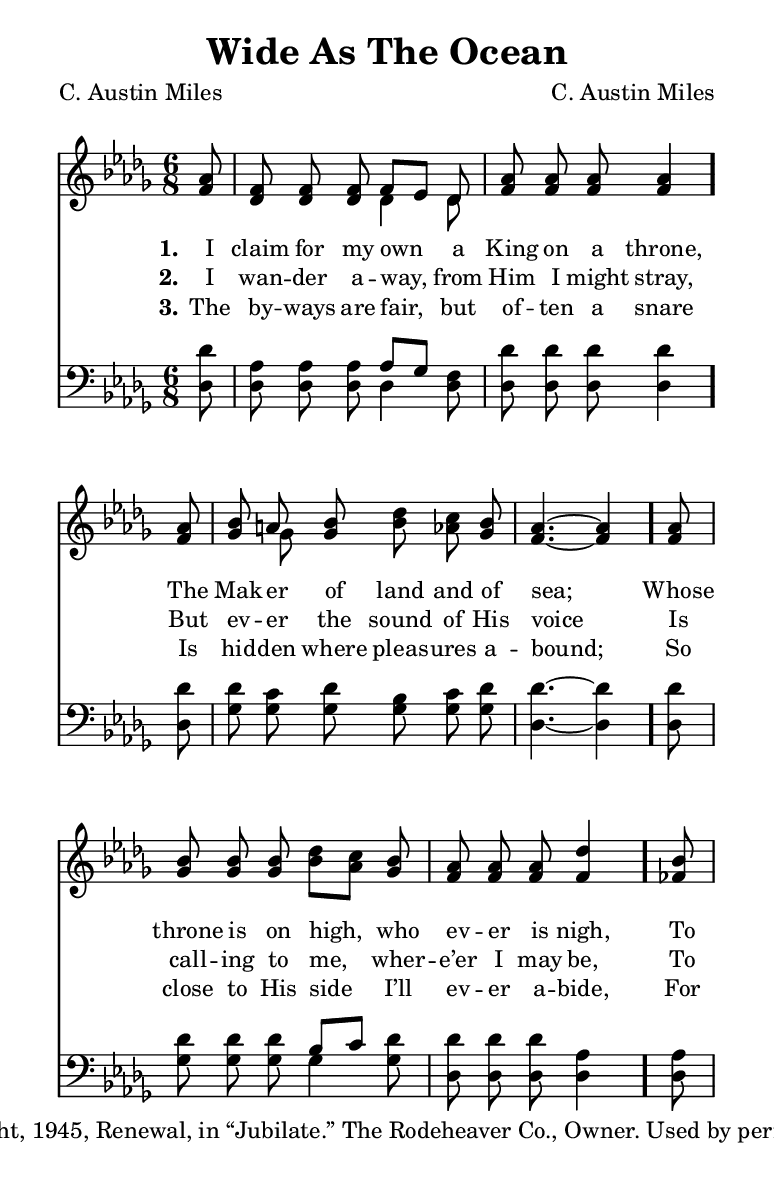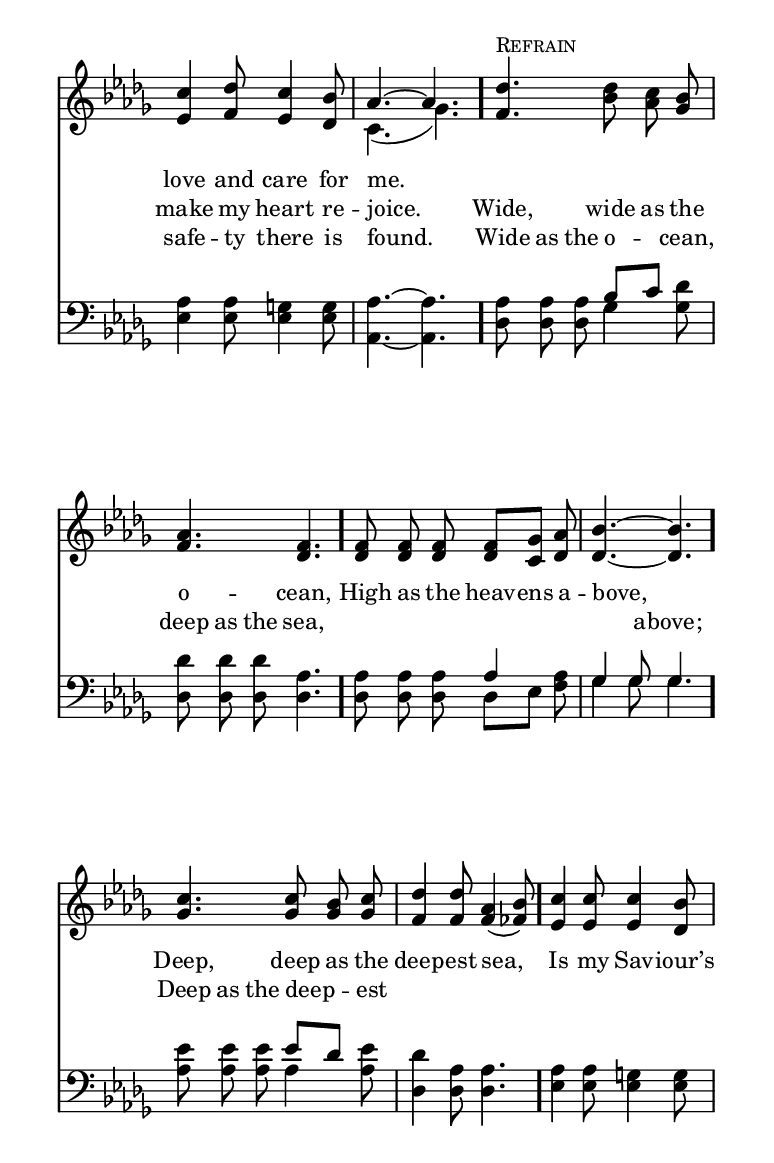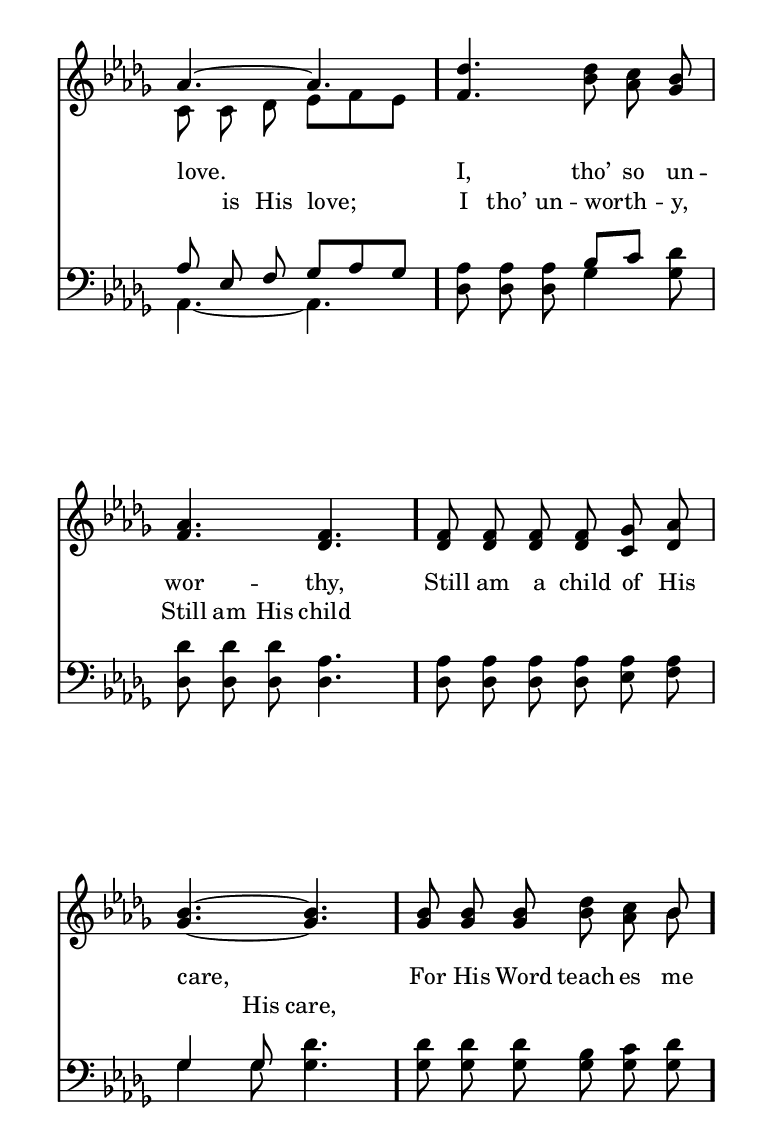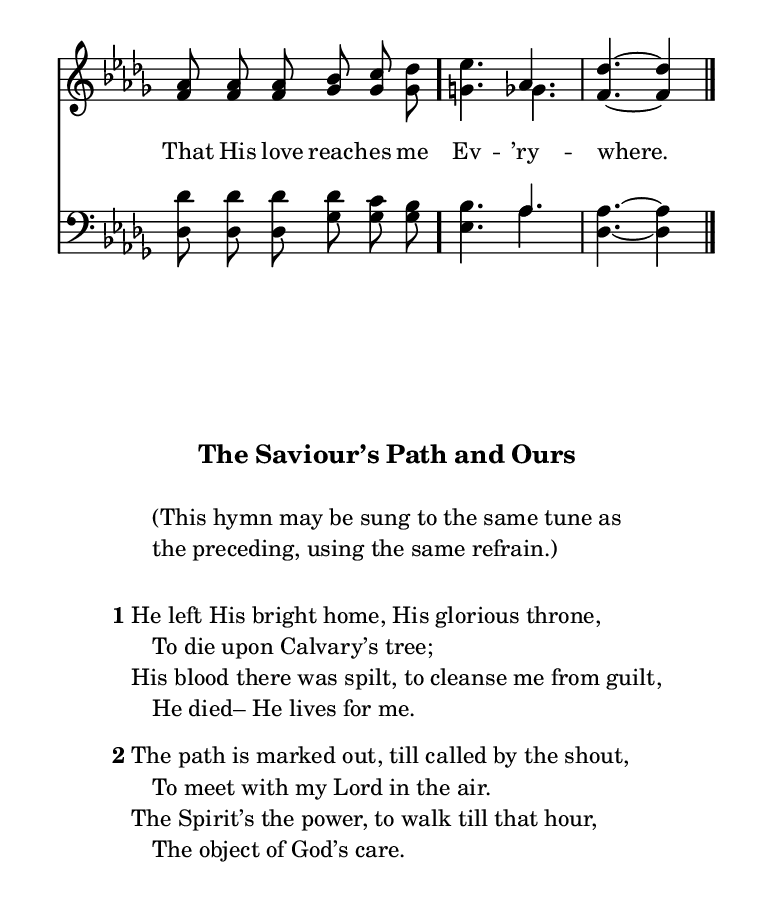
\include "common/global.ily"
\paper {
  \include "common/paper.ily"
  ragged-last-bottom = ##t
  page-count = #(cond (is-eogsized 2) (#t #f))
  system-count = #(cond (is-eogsized 7) (#t #f))
  systems-per-page = #(cond (is-eogsized 4) (#t #f))
}

\header{
  %children
  hymnnumber = "369"
  title = "Wide As The Ocean"
  tunename = ""
  meter = ""
  poet = "C. Austin Miles"
  composer = "C. Austin Miles"
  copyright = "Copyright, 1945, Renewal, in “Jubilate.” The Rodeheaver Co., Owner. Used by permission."
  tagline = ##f
}

global = {
  \include "common/overrides.ily"
  \override Staff.TimeSignature.style = #'numbered
  \time 6/8
  \override Score.MetronomeMark.transparent = ##t % hide all fermata changes too
  \tempo 4=80
  \key des \major
  \partial 8
  \autoBeamOff
}

notesSoprano = {
\global
\relative c'' {

  aes8 | f f f f[ ees] des | aes' aes aes aes4
  aes8 | bes a bes des c bes | aes4. ~ aes4
  aes8 | bes bes bes des[ c] bes | aes aes aes des4
  bes8 | c4 des8 c4 bes8 | aes4. ~ aes4. |

  \eogbreak % mainly to avoid refrain vertical alignment cosmetic issues
  << s^\markup { \small \caps "Refrain" }
  { des4. des8 c bes | aes4. f4. } >>
  f8 f f f[ ges] aes | bes4. ~ bes4. |
  c4. c8 bes c | des4 des8 aes4( bes8) |
  c4 c8 c4 bes8 | aes4. ~ aes4. |
  des4. des8 c bes | aes4. f4.
  f8 f f f ges aes | bes4. ~ bes4. |
  bes8 bes bes des c bes | aes aes aes bes c des |
  ees4. aes,4. | des4. ~ des4

  \bar "|."

}
}

notesAlto = {
\global
\relative e' {

  f8 | des des des des4 des8 | f8 f f f4
  f8 | ges8 ges ges bes aes ges | f4. ~ f4
  f8 | ges ges ges bes[ aes] ges | f f f f4
  fes8 | ees4 f8 ees4 des8 | c4.( ges'4.) |

  f4. bes8 aes ges | f4. des4. |
  des8 des des des[ c] des | des4. ~ des4. |
  ges4. ges8 ges ges | f4 f8 f4( fes8) |
  ees4 ees8 ees4 des8 | c8 c des ees[ f ees] |
  f4. bes8 aes ges | f4. des4. |
  des8 des des des c des | ges4. ~ ges4. |
  ges8 ges ges bes aes bes | f f f ges ges ges |
  g4. ges4. | f4. ~ f4

}
}

notesTenor = {
\global
\relative a {

  des8 | aes aes aes aes[ ges] f | des' des des des4
  des8 | des c des bes c des | des4. ~ des4
  des8 | des des des bes[ c] des | des des des aes4
  aes8 | aes4 aes8 g4 g8 | aes4. ~ aes4. |

  aes8 aes aes bes[ c] des | des des des aes4. |
  aes8 aes aes aes4 aes8 | ges4 ges8 ges4. |
  ees'8 ees ees ees[ des] ees | des4 aes8 aes4. |
  aes4 aes8 g4 g8 | aes8 ees f ges[ aes ges] |
  aes8 aes aes bes[ c] des | des des des aes4. |
  aes8 aes aes aes aes aes | ges4 ges8 des'4. |
  des8 des des bes c des | des des des des c bes |
  bes4. aes4. | aes4. ~ aes4

}
}

notesBass = {
\global
\relative f {

  des8 des des des des4 des8 | des8 des des des4
  des8 | ges ges ges ges ges ges | des4. ~ des4
  des8 | ges ges ges ges4 ges8 | des8 des des des4
  des8 | ees4 ees8 ees4 ees8 | aes,4. ~ aes4. |

  des8 des des ges4 ges8 | des8 des des des4. |
  des8 des des des[ ees] f | ges4 ges8 ges4. |
  aes8 aes aes aes4 aes8 | des,4 des8 des4. |
  ees4 ees8 ees4 ees8 | aes,4. ~ aes4. |
  des8 des des ges4 ges8 | des8 des des des4. |
  des8 des des des ees f | ges4 ges8 ges4. |
  ges8 ges ges ges ges ges | des des des ges ges ges |
  ees4. aes4. | des,4. ~ des4

}
}

Refrain = \lyricmode {

Wide, wide as the o -- cean, \bar "."
High as the { \mon } heav -- ens { \moff } a -- bove, \bar "."
Deep, deep as the deep -- est sea, \bar "."
Is my Sav -- iour’s love. \bar "."
I, tho’ so un -- wor -- thy, \bar "."
Still am a child of His care, \bar "."
For His Word teach -- es me \bar "."
That His love reach -- es me \bar "."
Ev -- ’ry -- where. \bar "."

}

wordsA = \lyricmode {
\set stanza = "1."

I claim for my own a King on a throne, \bar "."
The Mak -- er of land and of sea; \bar "."
Whose throne is on high, who ev -- er is nigh, \bar "."
To love and care for me. \bar "."

}

wordsB = \lyricmode {
\set stanza = "2."

I wan -- der a -- way, from Him I might stray,
But ev -- er the sound of His voice
Is call -- ing to me, wher -- e’er I may be,
To make my heart re -- joice.

\Refrain

}

wordsC = \lyricmode {
\set stanza = "3."

The by -- ways are fair, but of -- ten a snare
Is hid -- den where pleas -- ures a -- bound;
So close to His side I’ll ev -- er a -- bide,
For safe -- ty there is found.

}

underWords = \lyricmode {

\repeat unfold 34 \skip 4
Wide as the o -- cean, deep as the sea,

\repeat unfold 6 \skip 4
a -- bove;
Deep as the deep -- est

\repeat unfold 8 \skip 4
is His love;
I tho’ un -- worth -- y,
Still am His child

\repeat unfold 7 \skip 4
His care,

}

extraA = \markuplist {

\line { He left His bright home, His glorious throne, }
\line { { \hspace #2 } To die upon Calvary’s tree; }
\line { His blood there was spilt, to cleanse me from guilt, }
\line { { \hspace #2 } He died– He lives for me. }

}

extraB = \markuplist {

\line { The path is marked out, till called by the shout, }
\line { { \hspace #2 } To meet with my Lord in the air. }
\line { The Spirit’s the power, to walk till that hour, }
\line { { \hspace #2 } The object of God’s care. }

}

\score {
  \context ChoirStaff <<
    \context Staff = upper <<
      \set Staff.autoBeaming = ##f
      \set ChoirStaff.systemStartDelimiter = #'SystemStartBar
      \set ChoirStaff.printPartCombineTexts = ##f
      \partcombine #'(2 . 9) \notesSoprano \notesAlto
      \context NullVoice = sopranos { \voiceOne << \notesSoprano >> }
      \context NullVoice = altos { \voiceTwo << \notesAlto >> }
      \context Lyrics = one   \lyricsto sopranos \wordsA
      \context Lyrics = two   \lyricsto sopranos \wordsB
      \context Lyrics = three \lyricsto sopranos \wordsC
    >>
    \context Staff = men <<
      \set Staff.autoBeaming = ##f
      \clef bass
      \set ChoirStaff.printPartCombineTexts = ##f
      \partcombine #'(2 . 9) \notesTenor \notesBass
      \context NullVoice = tenors { \voiceOne << \notesTenor >> }
      \context NullVoice = basses { \voiceTwo << \notesBass >> }
      \context Lyrics = three \with { alignAboveContext = men } \lyricsto tenors \underWords
    >>
  >>
  \layout {
    \include "common/layout.ily"
  }
  \midi{
    \include "common/midi.ily"
  }
}

\noPageBreak

headA = \markuplist {
\line { \bold \larger { The Saviour’s Path and Ours } }
}

headB = \markuplist {
\line { (This hymn may be sung to the same tune as }
\line { the preceding, using the same refrain.) }
}

\markup { \fill-line { \center-column {
  \line{ \column { \headA } } \combine \null \vspace #0.4
  \line{ \column { \headB } } \combine \null \vspace #1
  \column {
    \line{ \bold 1 \column { \extraA } } \combine \null \vspace #0.5
    \line{ \bold 2 \column { \extraB } } \combine \null \vspace #0.5
  }
} } }

\version "2.19.49"  % necessary for upgrading to future LilyPond versions.

% vi:set et ts=2 sw=2 ai nocindent syntax=lilypond:
